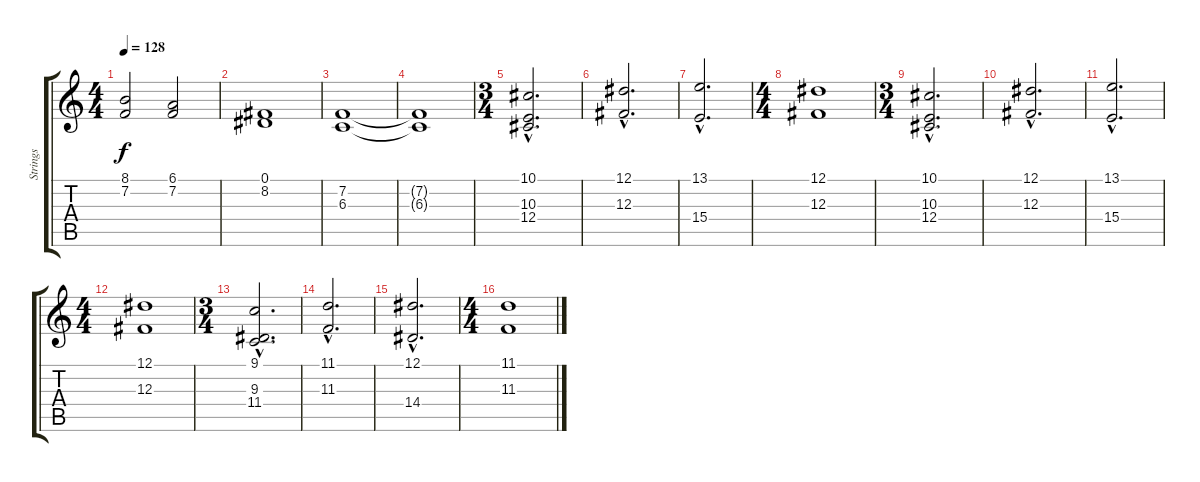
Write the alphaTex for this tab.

\track ("Strings" "Strings") {instrument stringensemble1}
\staff {score tabs}
\tuning (Eb4 Bb3 Gb3 Db3 Ab2 Eb2) {hide}
\ts (4 4)
\tempo 128
\clef g2
\ks c
(8.1 7.2).2{dy f} (6.1 7.2).2 |
(0.1 8.2).1 |
(7.2 6.3).1 |
(7.2{t} 6.3{t}).1 |
\ts (3 4)
(10.1{hac} 10.3{hac} 12.4).2{d} |
(12.1{hac} 12.3{hac}).2{d} |
(13.1{hac} 15.4{hac}).2{d} |
\ts (4 4)
(12.1 12.3).1 |
\ts (3 4)
(10.1{hac} 10.3{hac} 12.4).2{d} |
(12.1{hac} 12.3{hac}).2{d} |
(13.1{hac} 15.4{hac}).2{d} |
\ts (4 4)
(12.1 12.3).1 |
\ts (3 4)
(9.1{hac} 9.3{hac} 11.4).2{d} |
(11.1{hac} 11.3{hac}).2{d} |
(12.1{hac} 14.4{hac}).2{d} |
\ts (4 4)
(11.1 11.3).1
